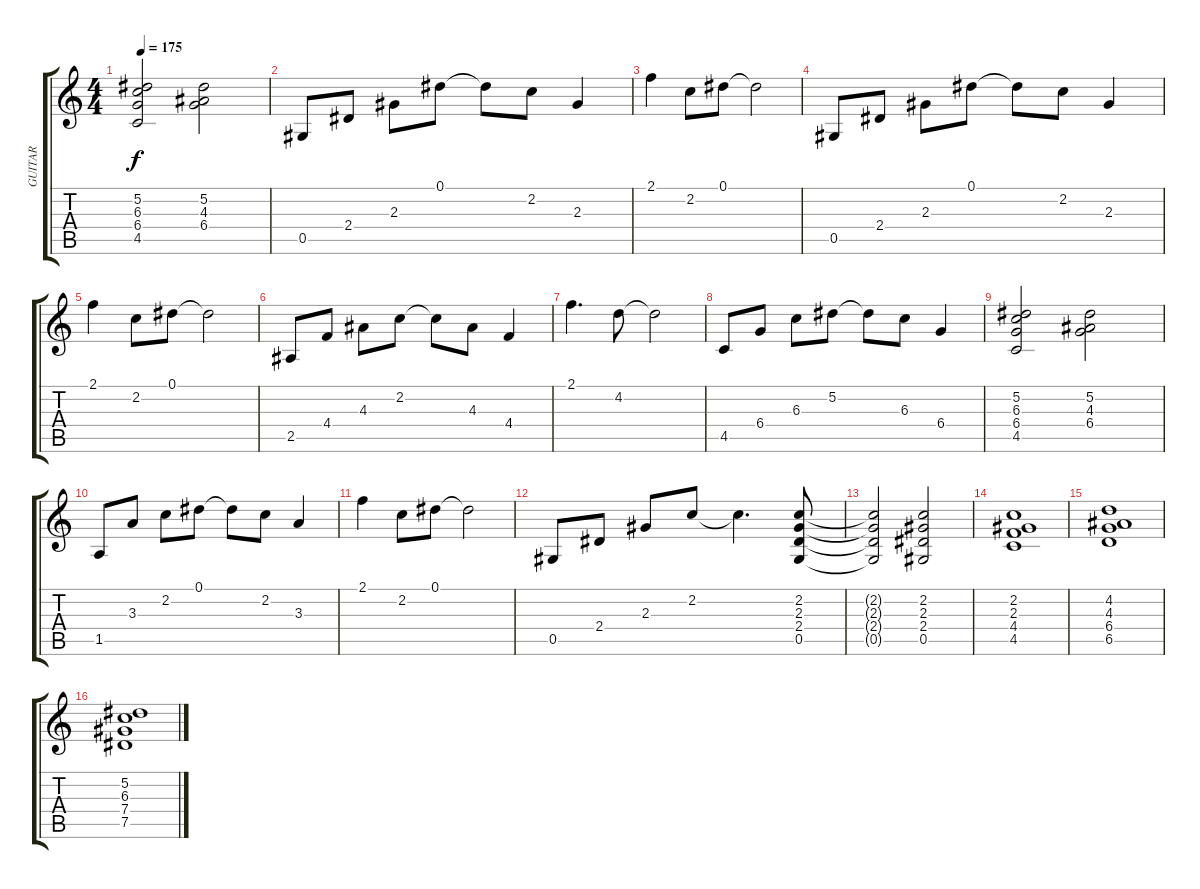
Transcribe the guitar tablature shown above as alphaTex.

\track ("GUITAR" "GUITAR") {instrument acousticguitarnylon}
\staff {score tabs}
\tuning (Eb4 Bb3 Gb3 Db3 Ab2 Eb2) {hide}
\ts (4 4)
\tempo 175
\clef g2
\ks c
(5.2 6.3 6.4 4.5).2{dy f} (5.2 4.3 6.4).2 |
0.5.8 2.4.8 2.3.8 0.1.8 0.1{t}.8 2.2.8 2.3.4 |
2.1.4 2.2.8 0.1.8 0.1{t}.2 |
0.5.8 2.4.8 2.3.8 0.1.8 0.1{t}.8 2.2.8 2.3.4 |
2.1.4 2.2.8 0.1.8 0.1{t}.2 |
2.5.8 4.4.8 4.3.8 2.2.8 2.2{t}.8 4.3.8 4.4.4 |
2.1.4{d} 4.2.8 4.2{t}.2 |
4.5.8 6.4.8 6.3.8 5.2.8 5.2{t}.8 6.3.8 6.4.4 |
(5.2 6.3 6.4 4.5).2 (5.2 4.3 6.4).2 |
1.5.8 3.3.8 2.2.8 0.1.8 0.1{t}.8 2.2.8 3.3.4 |
2.1.4 2.2.8 0.1.8 0.1{t}.2 |
0.5.8 2.4.8 2.3.8 2.2.8 2.2{t}.4{d} (2.2 2.3 2.4 0.5).8 |
(2.2{t} 2.3{t} 2.4{t} 0.5{t}).2 (2.2 2.3 2.4 0.5).2 |
(2.2 2.3 4.4 4.5).1 |
(4.2 4.3 6.4 6.5).1 |
(5.2 6.3 7.4 7.5).1
